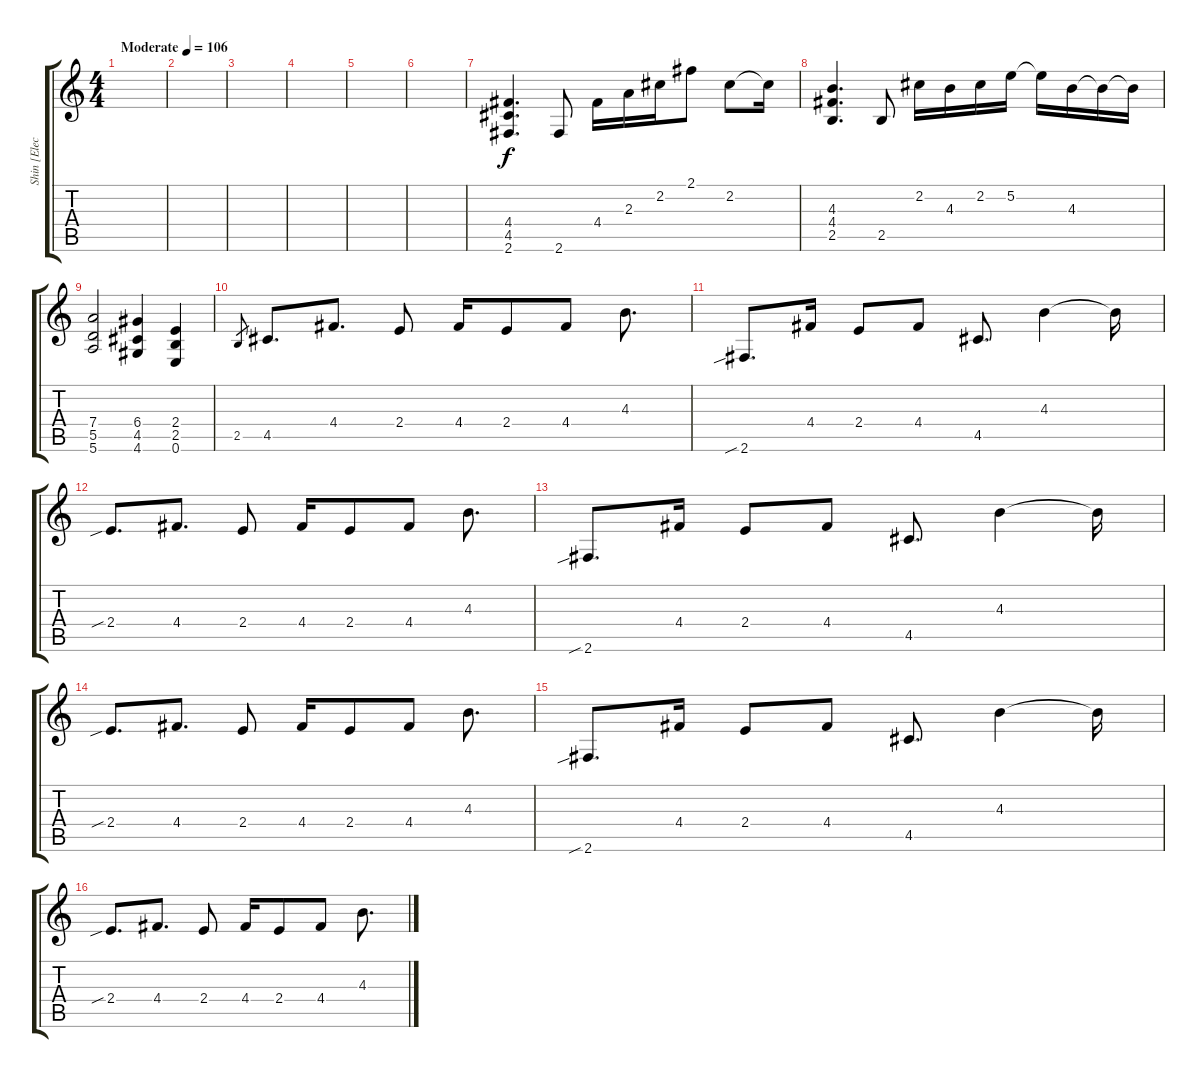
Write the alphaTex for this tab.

\track ("Shin [Electric]" "Shin [Elec") {instrument overdrivenguitar}
\staff {score tabs}
\tuning (E4 B3 G3 D3 A2 E2) {hide}
\ts (4 4)
\tempo (106 "Moderate")
\clef g2
\ks c
|
|
|
|
|
|
(4.4 4.5 2.6).4{d} 2.6.8 4.4.16 2.3.16 2.2.16 2.1.8 2.2.8 2.2{t}.16 |
(4.3 4.4 2.5).4{d} 2.5.8 2.2.16 4.3.16 2.2.16 5.2.16 5.2{t}.16 4.3.16 4.3{t}.16 4.3{t}.16 |
(7.4 5.5 5.6).2 (6.4 4.5 4.6).4 (2.4 2.5 0.6).4 |
2.5.8{gr} 4.5.8{d instrument electricguitarjazz} 4.4.8{d} 2.4.8 4.4.16 2.4.8 4.4.8 4.3.8{d} |
2.6{sib}.8{d} 4.4.16 2.4.8 4.4.8 4.5.8{d} 4.3.4 4.3{t}.16 |
2.4{sib}.8{d} 4.4.8{d} 2.4.8 4.4.16 2.4.8 4.4.8 4.3.8{d} |
2.6{sib}.8{d} 4.4.16 2.4.8 4.4.8 4.5.8{d} 4.3.4 4.3{t}.16 |
2.4{sib}.8{d} 4.4.8{d} 2.4.8 4.4.16 2.4.8 4.4.8 4.3.8{d} |
2.6{sib}.8{d} 4.4.16 2.4.8 4.4.8 4.5.8{d} 4.3.4 4.3{t}.16 |
2.4{sib}.8{d} 4.4.8{d} 2.4.8 4.4.16 2.4.8 4.4.8 4.3.8{d}
